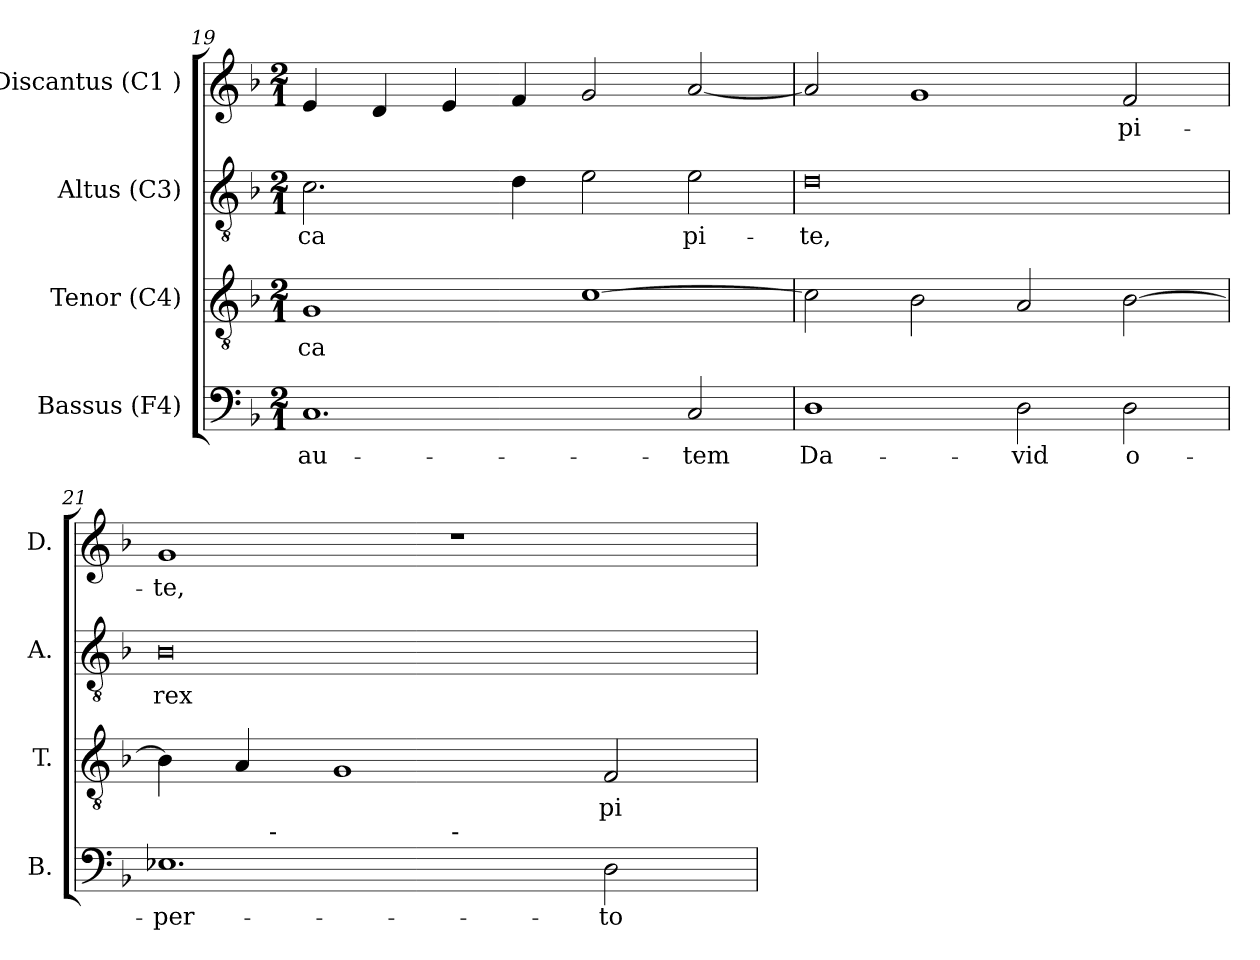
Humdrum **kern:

**kern	**text	**kern	**text	**kern	**text	**kern	**text
*part4	*part4	*part3	*part3	*part2	*part2	*part1	*part1
*staff4	*staff4	*staff3	*staff3	*staff2	*staff2	*staff1	*staff1
*I"Bassus (F4)	*	*I"Tenor (C4)	*	*I"Altus (C3)	*	*I"Discantus (C1 )	*
*I'B.	*	*I'T.	*	*I'A.	*	*I'D.	*
*clefF4	*	*clefGv2	*	*clefGv2	*	*clefG2	*
*k[b-]	*	*k[b-]	*	*k[b-]	*	*k[b-]	*
*F:	*	*F:	*	*F:	*	*F:	*
*M2/1	*	*M2/1	*	*M2/1	*	*M2/1	*
=19	=19	=19	=19	=19	=19	=19	=19
!	!LO:LY:b	!	!LO:LY:b:cj	!	!LO:LY:b:cj	!	!LO:LY:b:cj
1.C	au-	1G	ca-	2.c\	ca-	4e/	--
!	!	!	!	!	!	!	!LO:LY:b:cj
.	.	.	.	.	.	4d/	--
!	!	!	!	!	!	!	!LO:LY:b:cj
.	.	.	.	.	.	4e/	--
!	!	!	!	!	!LO:LY:b:cj	!	!LO:LY:b:cj
.	.	.	.	4d\	--	4f/	--
!	!	!	!LO:LY:b:cj	!	!LO:LY:b:cj	!	!LO:LY:b:cj
.	.	[>1c	--	2e\	--	2g/	--
!	!LO:LY:b	!	!	!	!LO:LY:b:cj	!	!LO:LY:b:cj
2C/	-tem	.	.	2e\	-pi-	[<2a/	--
=20	=20	=20	=20	=20	=20	=20	=20
!	!LO:LY:b	!	!LO:LY:b:cj	!	!LO:LY:b:cj	!	!LO:LY:b:cj
1D	Da-	2c\]	--	0d	-te,	2a/]	--
!	!	!	!LO:LY:b:cj	!	!	!	!LO:LY:b:cj
.	.	2B-\	--	.	.	1g	--
!	!LO:LY:b	!	!LO:LY:b:cj	!	!	!	!
2D\	-vid	2A/	--	.	.	.	.
!	!LO:LY:b	!	!LO:LY:b:cj	!	!	!	!LO:LY:b:cj
2D\	o-	[>2B-\	--	.	.	2f/	-pi-
!!LO:PB:g=z
=21	=21	=21	=21	=21	=21	=21	=21
!	!LO:LY:b	!	!LO:LY:b:cj	!	!LO:LY:b:cj	!	!LO:LY:b:cj
*^	*	*	*	*	*	*	*
*	*^	*	*	*	*	*	*	*
1.E-X	4ryy	1ryy	-per-	4B-\]	--	0B-	rex	1g	-te,
!	!	!	!	!	!LO:LY:b:cj	!	!	!	!
.	16ryy	.	.	4A/	--	.	.	.	.
!	!LO:TX:a:t=-	!	!	!	!	!	!	!	!
.	1ryy	.	.	.	.	.	.	.	.
!	!	!	!	!	!LO:LY:b:cj	!	!	!	!
.	.	.	.	1G	--	.	.	.	.
!	!	!LO:TX:a:t=-	!	!	!	!	!	!	!
.	.	1ryy	.	.	.	.	.	1r	.
.	2ryy	.	.	.	.	.	.	.	.
!	!	!	!LO:LY:b	!	!LO:LY:b:cj	!	!	!	!
2D\	.	.	-to	2F/	-pi-	.	.	.	.
.	8.ryy	.	.	.	.	.	.	.	.
*v	*v	*v	*	*	*	*	*	*	*
=	=	=	=	=	=	=	=
*-	*-	*-	*-	*-	*-	*-	*-
